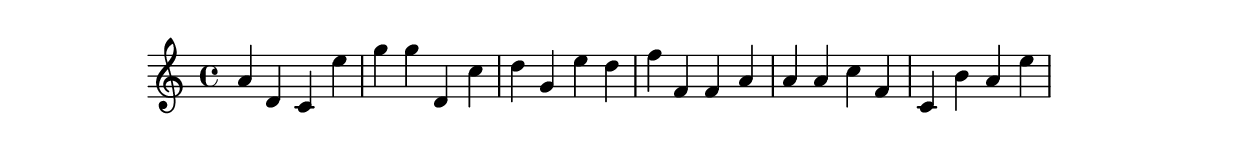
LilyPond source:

%% Do not edit this file; it is auto-generated from LSR http://lsr.dsi.unimi.it
%% This file is in the public domain.
\version "2.11.38"

\header {
  lsrtags = "pitches"

  texidoc = "
This Scheme-based snippet generates 24 random notes (or as many as
required), based on the current time (or any randomish number specified
instead, in order to obtain the same random notes each time): i.e., to
get different random note patterns, just change this number.

"
  doctitle = "Generating random notes"
} % begin verbatim
\score {
  { #(let ((random-state (seed->random-state (current-time))))
    (ly:export
     (make-music 'SequentialMusic 'elements
      (map (lambda x
           (let ((idx (random 12 random-state)))
            (make-music 'EventChord
             'elements (list (make-music 'NoteEvent
                              'duration (ly:make-duration 2 0 1 1)
                              'pitch (ly:make-pitch (quotient idx 7)
                                      (remainder idx 7)
                                      0))))))
       (make-list 24)))))
  }
}
